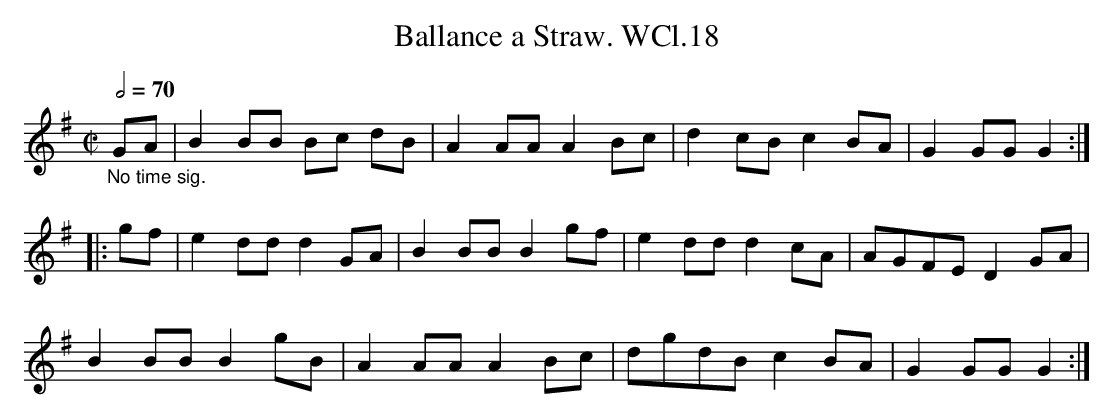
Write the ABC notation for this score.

X:1
T:Ballance a Straw. WCl.18
M:C|
L:1/8
Q:1/2=70
K:G
"_No time sig."GA|B2BB Bc dB|A2 AA A2 Bc|d2 cB c2 BA|G2 GG G2:|
|:gf|e2 dd d2 GA|B2 BB B2gf|e2 dd d2 cA|AGFE D2 GA|
B2 BB B2 gB|A2 AA A2 Bc|dgdB c2 BA|G2 GG G2:|
